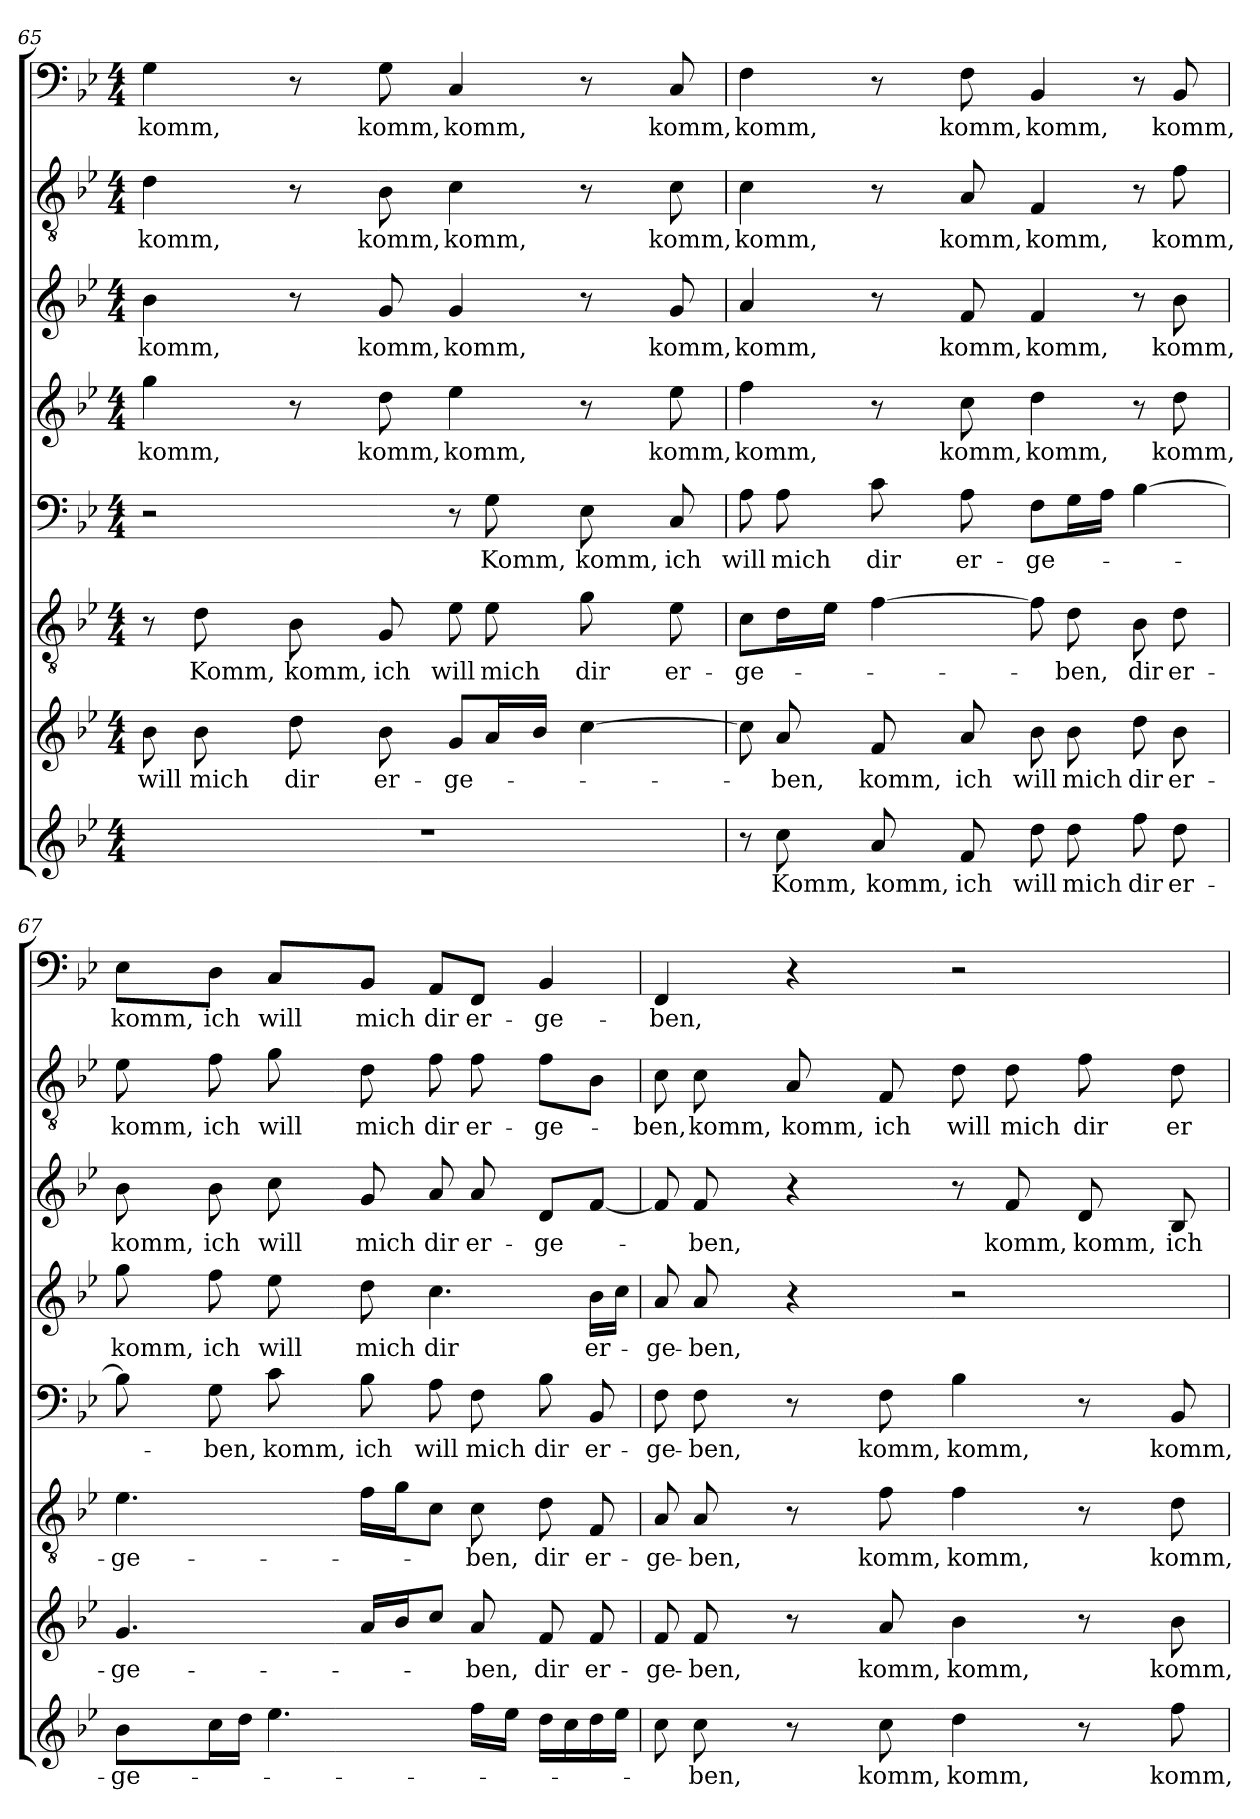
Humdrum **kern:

**kern	**text	**kern	**text	**kern	**text	**kern	**text	**kern	**text	**kern	**text	**kern	**text	**kern	**text
*part8	*part8	*part7	*part7	*part6	*part6	*part5	*part5	*part4	*part4	*part3	*part3	*part2	*part2	*part1	*part1
*staff8	*staff8	*staff7	*staff7	*staff6	*staff6	*staff5	*staff5	*staff4	*staff4	*staff3	*staff3	*staff2	*staff2	*staff1	*staff1
*clefG2	*	*clefG2	*	*clefGv2	*	*clefF4	*	*clefG2	*	*clefG2	*	*clefGv2	*	*clefF4	*
*k[b-e-]	*	*k[b-e-]	*	*k[b-e-]	*	*k[b-e-]	*	*k[b-e-]	*	*k[b-e-]	*	*k[b-e-]	*	*k[b-e-]	*
*g:	*	*g:	*	*g:	*	*g:	*	*g:	*	*g:	*	*g:	*	*g:	*
*M4/4	*	*M4/4	*	*M4/4	*	*M4/4	*	*M4/4	*	*M4/4	*	*M4/4	*	*M4/4	*
=65	=65	=65	=65	=65	=65	=65	=65	=65	=65	=65	=65	=65	=65	=65	=65
1r	.	8b-\	will	8r	.	2r	.	4gg\	komm,	4b-\	komm,	4d\	komm,	4G\	komm,
.	.	8b-\	mich	8d\	Komm,	.	.	.	.	.	.	.	.	.	.
.	.	8dd\	dir	8B-\	komm,	.	.	8r	.	8r	.	8r	.	8r	.
.	.	8b-\	er-	8G/	ich	.	.	8dd\	komm,	8g/	komm,	8B-\	komm,	8G\	komm,
.	.	8g/L	-ge-	8e-\	will	8r	.	4ee-\	komm,	4g/	komm,	4c\	komm,	4C/	komm,
.	.	16a/L	.	8e-\	mich	8G\	Komm,	.	.	.	.	.	.	.	.
.	.	16b-/JJ	.	.	.	.	.	.	.	.	.	.	.	.	.
.	.	[4cc\	.	8g\	dir	8E-\	komm,	8r	.	8r	.	8r	.	8r	.
.	.	.	.	8e-\	er-	8C/	ich	8ee-\	komm,	8g/	komm,	8c\	komm,	8C/	komm,
=66	=66	=66	=66	=66	=66	=66	=66	=66	=66	=66	=66	=66	=66	=66	=66
8r	.	8cc\]	.	8c\L	-ge-	8A\	will	4ff\	komm,	4a/	komm,	4c\	komm,	4F\	komm,
8cc\	Komm,	8a/	-ben,	16d\L	.	8A\	mich	.	.	.	.	.	.	.	.
.	.	.	.	16e-\JJ	.	.	.	.	.	.	.	.	.	.	.
8a/	komm,	8f/	komm,	[4f\	.	8c\	dir	8r	.	8r	.	8r	.	8r	.
8f/	ich	8a/	ich	.	.	8A\	er-	8cc\	komm,	8f/	komm,	8A/	komm,	8F\	komm,
8dd\	will	8b-\	will	8f\]	.	8F\L	-ge-	4dd\	komm,	4f/	komm,	4F/	komm,	4BB-/	komm,
8dd\	mich	8b-\	mich	8d\	-ben,	16G\L	.	.	.	.	.	.	.	.	.
.	.	.	.	.	.	16A\JJ	.	.	.	.	.	.	.	.	.
8ff\	dir	8dd\	dir	8B-\	dir	[4B-\	.	8r	.	8r	.	8r	.	8r	.
8dd\	er-	8b-\	er-	8d\	er-	.	.	8dd\	komm,	8b-\	komm,	8f\	komm,	8BB-/	komm,
=67	=67	=67	=67	=67	=67	=67	=67	=67	=67	=67	=67	=67	=67	=67	=67
8b-\L	-ge-	4.g/	-ge-	4.e-\	-ge-	8B-\]	.	8gg\	komm,	8b-\	komm,	8e-\	komm,	8E-\L	komm,
16cc\L	.	.	.	.	.	8G\	-ben,	8ff\	ich	8b-\	ich	8f\	ich	8D\J	ich
16dd\JJ	.	.	.	.	.	.	.	.	.	.	.	.	.	.	.
4.ee-\	.	.	.	.	.	8c\	komm,	8ee-\	will	8cc\	will	8g\	will	8C/L	will
.	.	16a/LL	.	16f\LL	.	8B-\	ich	8dd\	mich	8g/	mich	8d\	mich	8BB-/J	mich
.	.	16b-/J	.	16g\J	.	.	.	.	.	.	.	.	.	.	.
.	.	8cc/J	.	8c\J	.	8A\	will	4.cc\	dir	8a/	dir	8f\	dir	8AA/L	dir
16ff\LL	.	8a/	-ben,	8c\	-ben,	8F\	mich	.	.	8a/	er-	8f\	er-	8FF/J	er-
16ee-\JJ	.	.	.	.	.	.	.	.	.	.	.	.	.	.	.
16dd\LL	.	8f/	dir	8d\	dir	8B-\	dir	.	.	8d/L	-ge-	8f\L	-ge-	4BB-/	-ge-
16cc\	.	.	.	.	.	.	.	.	.	.	.	.	.	.	.
16dd\	.	8f/	er-	8F/	er-	8BB-/	er-	16b-\LL	er-	[8f/J	.	8B-\J	.	.	.
16ee-\JJ	.	.	.	.	.	.	.	16cc\JJ	.	.	.	.	.	.	.
=68	=68	=68	=68	=68	=68	=68	=68	=68	=68	=68	=68	=68	=68	=68	=68
8cc\	.	8f/	-ge-	8A/	-ge-	8F\	-ge-	8a/	-ge-	8f/]	.	8c\	-ben,	4FF/	-ben,
8cc\	-ben,	8f/	-ben,	8A/	-ben,	8F\	-ben,	8a/	-ben,	8f/	-ben,	8c\	komm,	.	.
8r	.	8r	.	8r	.	8r	.	4r	.	4r	.	8A/	komm,	4r	.
8cc\	komm,	8a/	komm,	8f\	komm,	8F\	komm,	.	.	.	.	8F/	ich	.	.
4dd\	komm,	4b-\	komm,	4f\	komm,	4B-\	komm,	2r	.	8r	.	8d\	will	2r	.
.	.	.	.	.	.	.	.	.	.	8f/	komm,	8d\	mich	.	.
8r	.	8r	.	8r	.	8r	.	.	.	8d/	komm,	8f\	dir	.	.
8ff\	komm,	8b-\	komm,	8d\	komm,	8BB-/	komm,	.	.	8B-/	ich	8d\	er-	.	.
=	=	=	=	=	=	=	=	=	=	=	=	=	=	=	=
*-	*-	*-	*-	*-	*-	*-	*-	*-	*-	*-	*-	*-	*-	*-	*-
